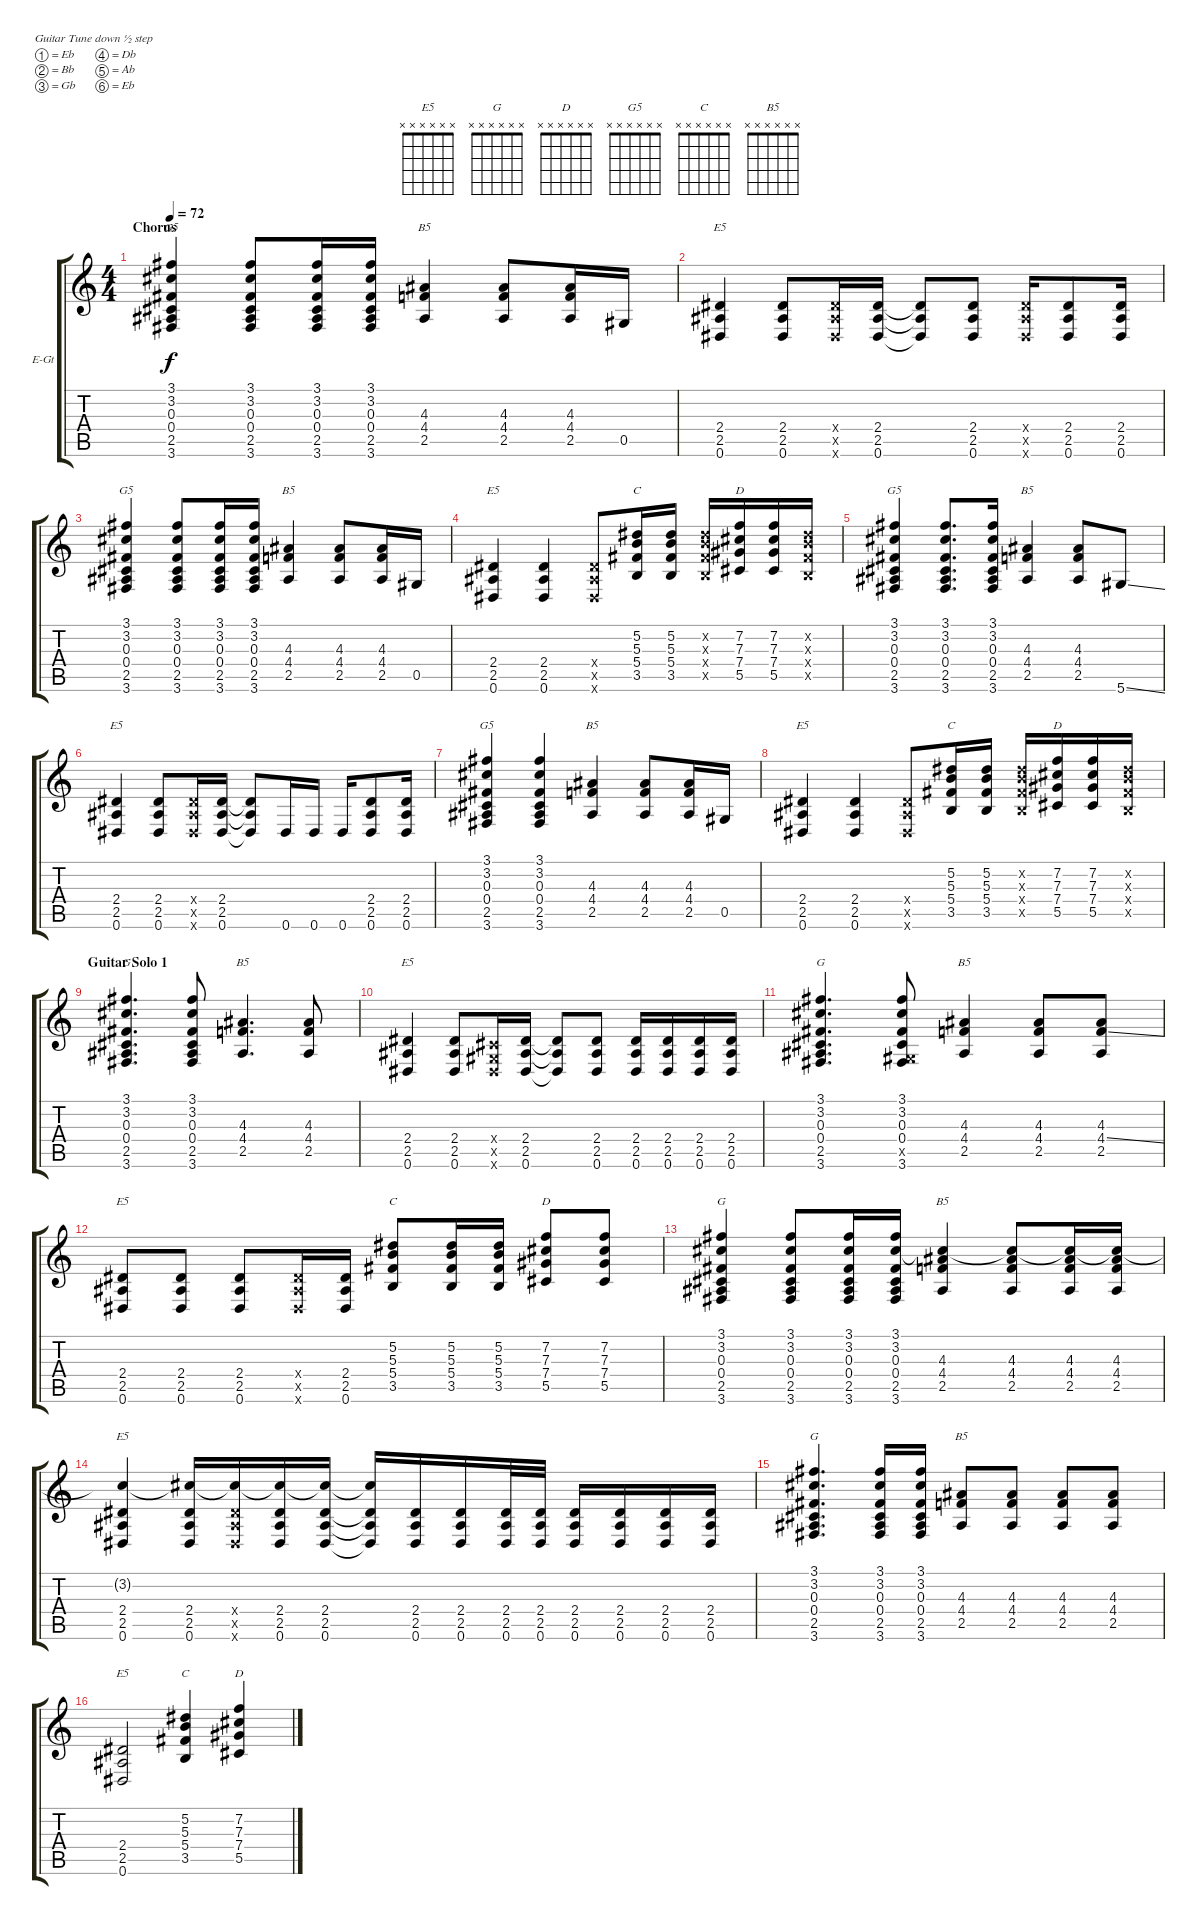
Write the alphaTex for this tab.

\bracketExtendMode groupsimilarinstruments
\firstSystemTrackNameOrientation horizontal
\otherSystemsTrackNameOrientation horizontal
\track ("Guitar 2 (Izzy)" "E-Gt") {multiBarRest instrument overdrivenguitar}
\staff {score tabs}
\tuning (Eb4 Bb3 Gb3 Db3 Ab2 Eb2)
\chord ("E5" x x x x x x)
\chord ("G" x x x x x x)
\chord ("D" x x x x x x)
\chord ("G5" x x x x x x)
\chord ("C" x x x x x x)
\chord ("B5" x x x x x x)
\ts (4 4)
\section ("" "Chorus")
\tempo 72
\clef g2
\ks c
(3.1 3.2 0.3 0.4 2.5 3.6).4{ch "G5" dy f} (3.1 3.2 0.3 0.4 2.5 3.6).8 (3.1 3.2 0.3 0.4 2.5 3.6).16 (3.1 3.2 0.3 0.4 2.5 3.6).16 (4.3 4.4 2.5).4{ch "B5"} (4.3 4.4 2.5).8 (4.3 4.4 2.5).16 0.5.16 |
(2.4 2.5 0.6).4{ch "E5"} (2.4 2.5 0.6).8 (2.4{x} 2.5{x} 0.6{x}).16 (2.4 2.5 0.6).16 (2.4{t} 2.5{t} 0.6{t}).8 (2.4 2.5 0.6).8 (2.4{x} 2.5{x} 0.6{x}).16 (2.4 2.5 0.6).8 (2.4 2.5 0.6).16 |
(3.1 3.2 0.3 0.4 2.5 3.6).4{ch "G5"} (3.1 3.2 0.3 0.4 2.5 3.6).8 (3.1 3.2 0.3 0.4 2.5 3.6).16 (3.1 3.2 0.3 0.4 2.5 3.6).16 (4.3 4.4 2.5).4{ch "B5"} (4.3 4.4 2.5).8 (4.3 4.4 2.5).16 0.5.16 |
(2.4 2.5 0.6).4{ch "E5"} (2.4 2.5 0.6).4 (2.4{x} 2.5{x} 0.6{x}).8 (5.2 5.3 5.4 3.5).16{ch "C"} (5.2 5.3 5.4 3.5).16 (5.2{x} 5.3{x} 5.4{x} 3.5{x}).16 (7.2 7.3 7.4 5.5).16{ch "D"} (7.2 7.3 7.4 5.5).16 (5.2{x} 5.3{x} 5.4{x} 3.5{x}).16 |
(3.1 3.2 0.3 0.4 2.5 3.6).4{ch "G5"} (3.1 3.2 0.3 0.4 2.5 3.6).8{d} (3.1 3.2 0.3 0.4 2.5 3.6).16 (4.3 4.4 2.5).4{ch "B5"} (4.3 4.4 2.5).8 5.6{ss}.8 |
(2.4 2.5 0.6).4{ch "E5"} (2.4 2.5 0.6).8 (2.4{x} 2.5{x} 0.6{x}).16 (2.4 2.5 0.6).16 (2.4{t} 2.5{t} 0.6{t}).8 0.6.16 0.6.16 0.6.16 (2.4 2.5 0.6).8 (2.4 2.5 0.6).16 |
(3.1 3.2 0.3 0.4 2.5 3.6).4{ch "G5"} (3.1 3.2 0.3 0.4 2.5 3.6).4 (4.3 4.4 2.5).4{ch "B5"} (4.3 4.4 2.5).8 (4.3 4.4 2.5).16 0.5.16 |
(2.4 2.5 0.6).4{ch "E5"} (2.4 2.5 0.6).4 (2.4{x} 2.5{x} 0.6{x}).8 (5.2 5.3 5.4 3.5).16{ch "C"} (5.2 5.3 5.4 3.5).16 (5.2{x} 5.3{x} 5.4{x} 3.5{x}).16 (7.2 7.3 7.4 5.5).16{ch "D"} (7.2 7.3 7.4 5.5).16 (5.2{x} 5.3{x} 5.4{x} 3.5{x}).16 |
\section ("" "Guitar Solo 1")
(3.1 3.2 0.3 0.4 2.5 3.6).4{d ch "G"} (3.1 3.2 0.3 0.4 2.5 3.6).8 (4.3 4.4 2.5).4{d ch "B5"} (4.3 4.4 2.5).8 |
(2.4 2.5 0.6).4{ch "E5"} (2.4 2.5 0.6).8 (0.4{x} 0.5{x} 0.6{x}).16 (2.4 2.5 0.6).16 (2.4{t} 2.5{t} 0.6{t}).8 (2.4 2.5 0.6).8 (2.4 2.5 0.6).16 (2.4 2.5 0.6).16 (2.4 2.5 0.6).16 (2.4 2.5 0.6).16 |
(3.1 3.2 0.3 0.4 2.5 3.6).4{d ch "G"} (3.1 3.2 0.3 0.4 0.5{x} 3.6).8 (4.3 4.4 2.5).4{ch "B5"} (4.3 4.4 2.5).8 (4.3 4.4{ss} 2.5).8 |
(2.4 2.5 0.6).8{ch "E5"} (2.4 2.5 0.6).8 (2.4 2.5 0.6).8 (2.4{x} 2.5{x} 0.6{x}).16 (2.4 2.5 0.6).16 (5.2 5.3 5.4 3.5).8{ch "C"} (5.2 5.3 5.4 3.5).16 (5.2 5.3 5.4 3.5).16 (7.2 7.3 7.4 5.5).8{ch "D"} (7.2 7.3 7.4 5.5).8 |
(3.1 3.2 0.3 0.4 2.5 3.6).4{ch "G"} (3.1 3.2 0.3 0.4 2.5 3.6).8 (3.1 3.2 0.3 0.4 2.5 3.6).16 (3.1 3.2 0.3 0.4 2.5 3.6).16 (4.3 4.4 2.5 3.2{t}).4{ch "B5"} (4.3 4.4 2.5 3.2{t}).8 (4.3 4.4 2.5 3.2{t}).16 (4.3 4.4 2.5 3.2{t}).16 |
(2.4 2.5 0.6 3.2{t}).4{ch "E5"} (2.4 2.5 0.6 3.2{t}).16 (2.4{x} 2.5{x} 0.6{x} 3.2{t}).16 (2.4 2.5 0.6 3.2{t}).16 (2.4 2.5 0.6 3.2{t}).16 (3.2{t} 2.4{t} 2.5{t} 0.6{t}).16 (2.4 2.5 0.6).16 (2.4 2.5 0.6).16 (2.4 2.5 0.6).32 (2.4 2.5 0.6).32 (2.4 2.5 0.6).16 (2.4 2.5 0.6).16 (2.4 2.5 0.6).16 (2.4 2.5 0.6).16 |
(3.1 3.2 0.3 0.4 2.5 3.6).4{d ch "G"} (3.1 3.2 0.3 0.4 2.5 3.6).16 (3.1 3.2 0.3 0.4 2.5 3.6).16 (4.3 4.4 2.5).8{ch "B5"} (4.3 4.4 2.5).8 (4.3 4.4 2.5).8 (4.3 4.4 2.5).8 |
(2.4 2.5 0.6).2{ch "E5"} (5.2 5.3 5.4 3.5).4{ch "C"} (7.2 7.3 7.4 5.5).4{ch "D"}
